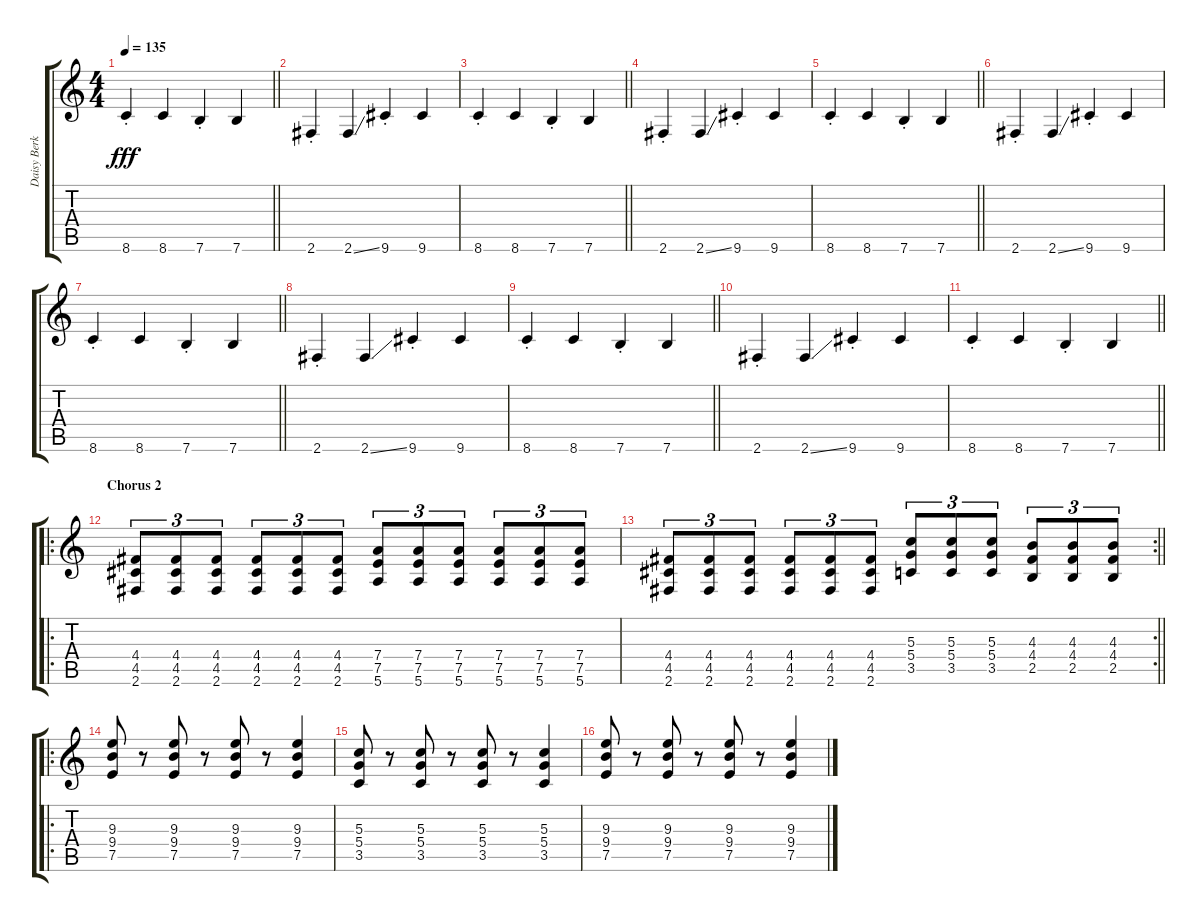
\track ("Daisy Berkowitz" "Daisy Berk") {instrument overdrivenguitar}
\staff {score tabs}
\tuning (E4 B3 G3 D3 A2 E2) {hide}
\ts (4 4)
\tempo 135
\clef g2
\barLineRight lightlight
\ks c
8.6{st}.4{dy fff} 8.6.4 7.6{st}.4 7.6.4 |
2.6{st}.4 2.6{ss}.4 9.6{st}.4 9.6.4 |
\barLineRight lightlight
8.6{st}.4 8.6.4 7.6{st}.4 7.6.4 |
2.6{st}.4 2.6{ss}.4 9.6{st}.4 9.6.4 |
\barLineRight lightlight
8.6{st}.4 8.6.4 7.6{st}.4 7.6.4 |
2.6{st}.4 2.6{ss}.4 9.6{st}.4 9.6.4 |
\barLineRight lightlight
8.6{st}.4 8.6.4 7.6{st}.4 7.6.4 |
2.6{st}.4 2.6{ss}.4 9.6{st}.4 9.6.4 |
\barLineRight lightlight
8.6{st}.4 8.6.4 7.6{st}.4 7.6.4 |
2.6{st}.4 2.6{ss}.4 9.6{st}.4 9.6.4 |
\barLineRight lightlight
8.6{st}.4 8.6.4 7.6{st}.4 7.6.4 |
\ro
\section ("" "Chorus 2")
(4.4 4.5 2.6).8{tu (3 2)} (4.4 4.5 2.6).8{tu (3 2)} (4.4 4.5 2.6).8{tu (3 2)} (4.4 4.5 2.6).8{tu (3 2)} (4.4 4.5 2.6).8{tu (3 2)} (4.4 4.5 2.6).8{tu (3 2)} (7.4 7.5 5.6).8{tu (3 2)} (7.4 7.5 5.6).8{tu (3 2)} (7.4 7.5 5.6).8{tu (3 2)} (7.4 7.5 5.6).8{tu (3 2)} (7.4 7.5 5.6).8{tu (3 2)} (7.4 7.5 5.6).8{tu (3 2)} |
\rc 2
\barLineRight lightlight
(4.4 4.5 2.6).8{tu (3 2)} (4.4 4.5 2.6).8{tu (3 2)} (4.4 4.5 2.6).8{tu (3 2)} (4.4 4.5 2.6).8{tu (3 2)} (4.4 4.5 2.6).8{tu (3 2)} (4.4 4.5 2.6).8{tu (3 2)} (5.3 5.4 3.5).8{tu (3 2)} (5.3 5.4 3.5).8{tu (3 2)} (5.3 5.4 3.5).8{tu (3 2)} (4.3 4.4 2.5).8{tu (3 2)} (4.3 4.4 2.5).8{tu (3 2)} (4.3 4.4 2.5).8{tu (3 2)} |
\ro
(9.3 9.4 7.5).8 r.8 (9.3 9.4 7.5).8 r.8 (9.3 9.4 7.5).8 r.8 (9.3 9.4 7.5).4 |
(5.3 5.4 3.5).8 r.8 (5.3 5.4 3.5).8 r.8 (5.3 5.4 3.5).8 r.8 (5.3 5.4 3.5).4 |
(9.3 9.4 7.5).8 r.8 (9.3 9.4 7.5).8 r.8 (9.3 9.4 7.5).8 r.8 (9.3 9.4 7.5).4
